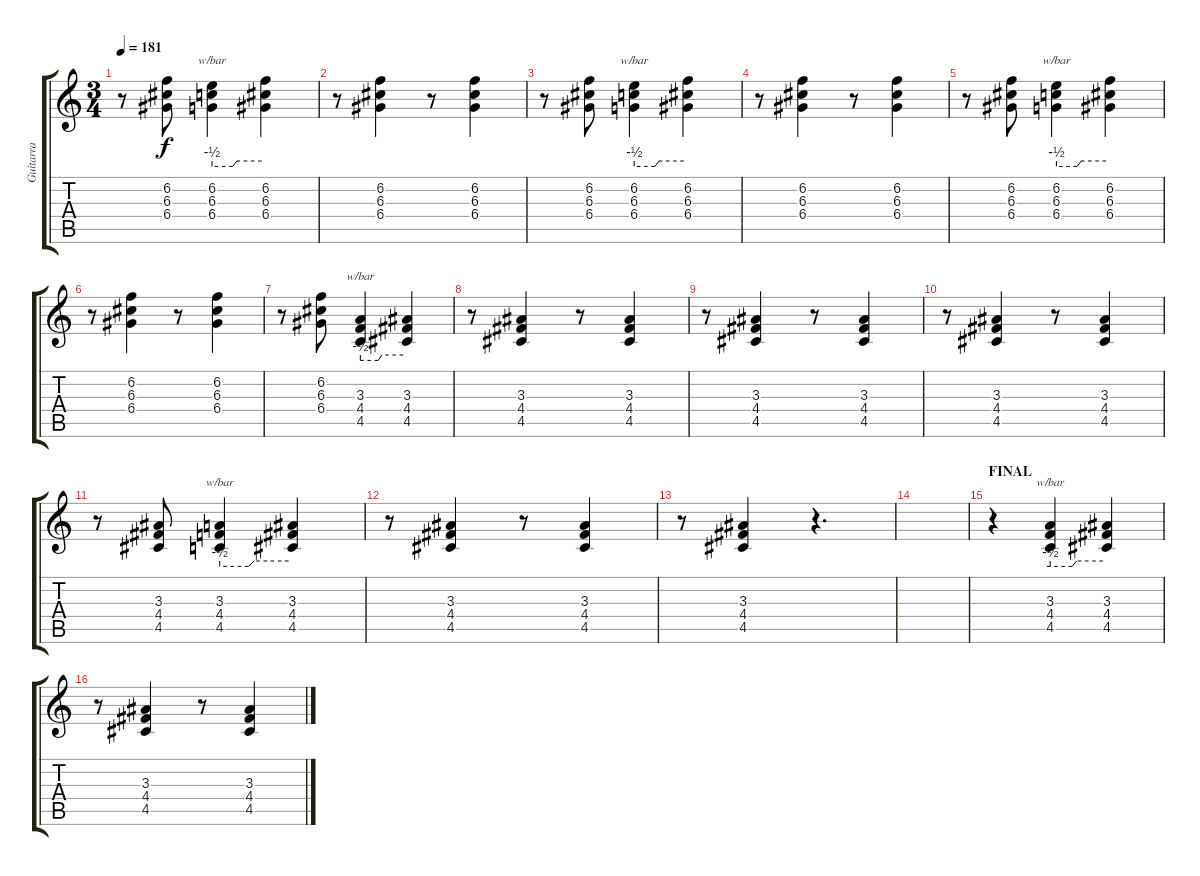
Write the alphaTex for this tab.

\track ("Guitarra" "Guitarra") {instrument overdrivenguitar}
\staff {score tabs}
\tuning (E4 B3 G3 D3 A2 E2) {hide}
\ts (3 4)
\tempo 181
\clef g2
\ks c
r.8{dy f} (6.2 6.3 6.4).8 (6.2 6.3 6.4).4{tbe (custom default 0 -2 25 -2 30 0 60 0)} (6.2 6.3 6.4).4 |
r.8 (6.2 6.3 6.4).4 r.8 (6.2 6.3 6.4).4 |
r.8 (6.2 6.3 6.4).8 (6.2 6.3 6.4).4{tbe (custom default 0 -2 25 -2 30 0 60 0)} (6.2 6.3 6.4).4 |
r.8 (6.2 6.3 6.4).4 r.8 (6.2 6.3 6.4).4 |
r.8 (6.2 6.3 6.4).8 (6.2 6.3 6.4).4{tbe (custom default 0 -2 25 -2 30 0 60 0)} (6.2 6.3 6.4).4 |
r.8 (6.2 6.3 6.4).4 r.8 (6.2 6.3 6.4).4 |
r.8 (6.2 6.3 6.4).8 (3.3 4.4 4.5).4{tbe (custom default 0 -2 25 -2 30 0 60 0)} (3.3 4.4 4.5).4 |
r.8 (3.3 4.4 4.5).4 r.8 (3.3 4.4 4.5).4 |
r.8 (3.3 4.4 4.5).4 r.8 (3.3 4.4 4.5).4 |
r.8 (3.3 4.4 4.5).4 r.8 (3.3 4.4 4.5).4 |
r.8 (3.3 4.4 4.5).8 (3.3 4.4 4.5).4{tbe (custom default 0 -2 25 -2 30 0 60 0)} (3.3 4.4 4.5).4 |
r.8 (3.3 4.4 4.5).4 r.8 (3.3 4.4 4.5).4 |
r.8 (3.3 4.4 4.5).4 r.4{d} |
|
\section ("" "FINAL")
r.4 (3.3 4.4 4.5).4{tbe (custom default 0 -2 25 -2 30 0 60 0)} (3.3 4.4 4.5).4 |
r.8 (3.3 4.4 4.5).4 r.8 (3.3 4.4 4.5).4
